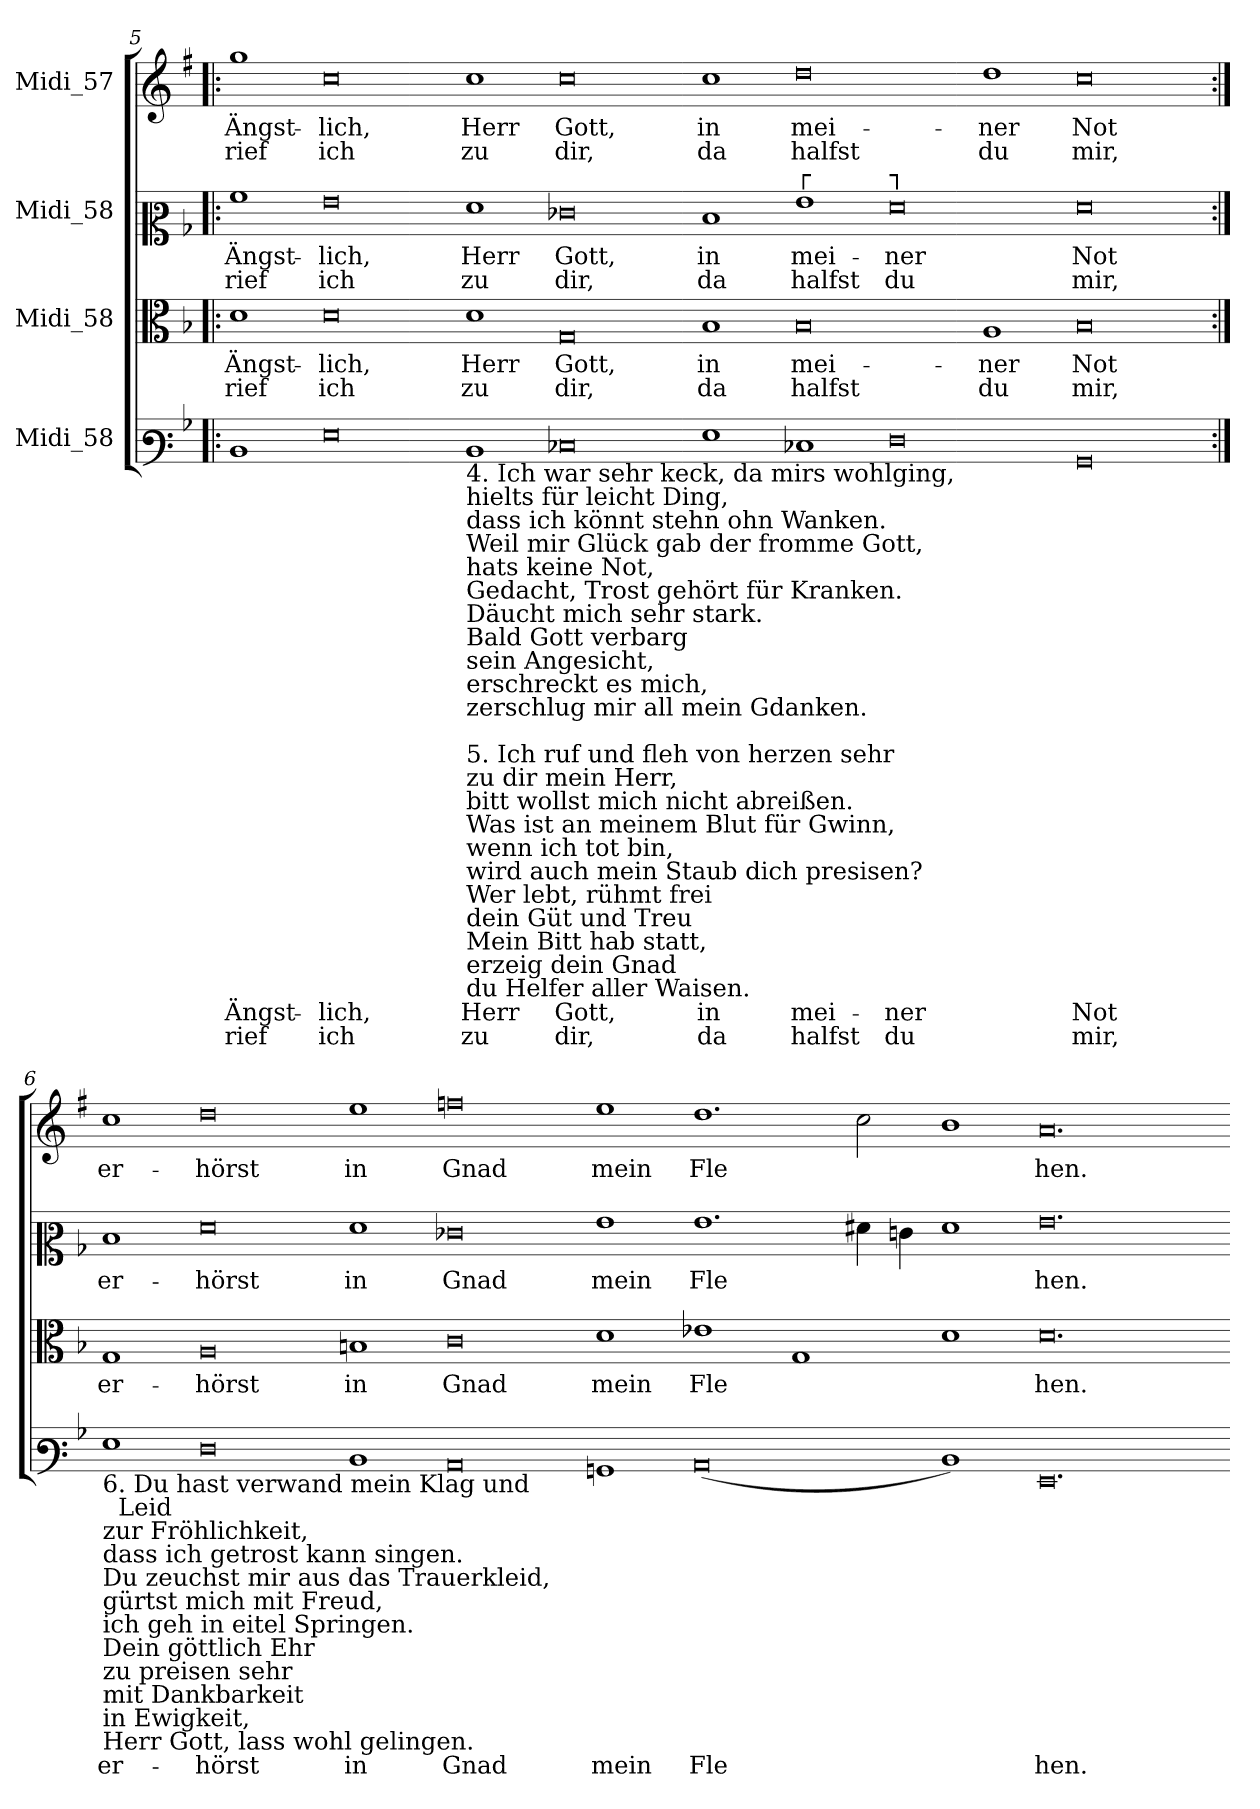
**kern	**text	**text	**kern	**text	**text	**kern	**text	**text	**kern	**text	**text
*part4	*part4	*part4	*part3	*part3	*part3	*part2	*part2	*part2	*part1	*part1	*part1
*staff4	*staff4	*staff4	*staff3	*staff3	*staff3	*staff2	*staff2	*staff2	*staff1	*staff1	*staff1
*I"Midi_58	*	*	*I"Midi_58	*	*	*I"Midi_58	*	*	*I"Midi_57	*	*
*clefF3	*	*	*clefC3	*	*	*clefC2	*	*	*clefG2	*	*
*	*	*	*	*	*	*	*	*	*ITrd1c2	*	*
*k[b-]	*	*	*k[b-]	*	*	*k[b-]	*	*	*k[b-]	*	*
*F:	*	*	*F:	*	*	*F:	*	*	*F:	*	*
=5!|:	=5!|:	=5!|:	=5!|:	=5!|:	=5!|:	=5!|:	=5!|:	=5!|:	=5!|:	=5!|:	=5!|:
!	!LO:LY:b	!LO:LY:b	!	!LO:LY:b	!LO:LY:b	!	!LO:LY:b	!LO:LY:b	!	!LO:LY:b	!LO:LY:b
1D	Ängst-	-rief	1d	Ängst-	-rief	1a	Ängst-	-rief	1ff	Ängst-	-rief
!	!LO:LY:b	!LO:LY:b	!	!LO:LY:b	!LO:LY:b	!	!LO:LY:b	!LO:LY:b	!	!LO:LY:b	!LO:LY:b
0G	lich,	ich	0d	lich,	ich	0g	lich,	ich	0b-	lich,	ich
!LO:TX:b:t=4. Ich war sehr keck, da mirs wohlging,\nhielts für leicht Ding,\ndass ich könnt stehn ohn Wanken.\nWeil mir Glück gab der fromme Gott,\nhats keine Not,\nGedacht, Trost gehört für Kranken.\nDäucht mich sehr stark.\nBald Gott verbarg\nsein Angesicht,\nerschreckt es mich,\nzerschlug mir all mein Gdanken.\n\n5. Ich ruf und fleh von herzen sehr\nzu dir mein Herr,\nbitt wollst mich nicht abreißen.\nWas ist an meinem Blut für Gwinn,\nwenn ich tot bin,\nwird auch mein Staub dich presisen?\nWer lebt, rühmt frei\ndein Güt und Treu\nMein Bitt hab statt,\nerzeig dein Gnad\ndu Helfer aller Waisen.	!	!	!	!	!	!	!	!	!	!	!
!	!LO:LY:b	!LO:LY:b	!	!LO:LY:b	!LO:LY:b	!	!LO:LY:b	!LO:LY:b	!	!LO:LY:b	!LO:LY:b
1D	Herr	zu	1d	Herr	zu	1f	Herr	zu	1b-	Herr	zu
!	!LO:LY:b	!LO:LY:b	!	!LO:LY:b	!LO:LY:b	!	!LO:LY:b	!LO:LY:b	!	!LO:LY:b	!LO:LY:b
0E-X	Gott,	dir,	0G	Gott,	dir,	0e-X	Gott,	dir,	0b-	Gott,	dir,
!	!LO:LY:b	!LO:LY:b	!	!LO:LY:b	!LO:LY:b	!	!LO:LY:b	!LO:LY:b	!	!LO:LY:b	!LO:LY:b
1G	in	da	1B-	in	da	1d	in	da	1b-	in	da
!	!	!	!	!	!	!LO:TX:a:t=┌	!	!	!	!	!
!	!LO:LY:b	!LO:LY:b	!	!LO:LY:b	!LO:LY:b	!	!LO:LY:b	!LO:LY:b	!	!LO:LY:b	!LO:LY:b
1E-X	mei-	-halfst	0B-	mei-	-halfst	1g	mei-	-halfst	0cc	mei-	-halfst
!	!	!	!	!	!	!LO:TX:a:t=┐	!	!	!	!	!
!	!LO:LY:b	!LO:LY:b	!	!	!	!	!LO:LY:b	!LO:LY:b	!	!	!
0F	ner	du	.	.	.	0f	ner	du	.	.	.
!	!	!	!	!LO:LY:b	!LO:LY:b	!	!	!	!	!LO:LY:b	!LO:LY:b
.	.	.	1A	ner	du	.	.	.	1cc	ner	du
!	!LO:LY:b	!LO:LY:b	!	!LO:LY:b	!LO:LY:b	!	!LO:LY:b	!LO:LY:b	!	!LO:LY:b	!LO:LY:b
0BB-	Not	mir,	0B-	Not	mir,	0f	Not	mir,	0b-	Not	mir,
=6:|!	=6:|!	=6:|!	=6:|!	=6:|!	=6:|!	=6:|!	=6:|!	=6:|!	=6:|!	=6:|!	=6:|!
!LO:TX:b:t=6. Du hast verwand mein Klag und\n                                                 Leid\nzur Fröhlichkeit,\ndass ich getrost kann singen.\nDu zeuchst mir aus das Trauerkleid,\ngürtst mich mit Freud,\nich geh in eitel Springen.\nDein göttlich Ehr\nzu preisen sehr\nmit Dankbarkeit\nin Ewigkeit,\nHerr Gott, lass wohl gelingen.	!	!	!	!	!	!	!	!	!	!	!
!	!LO:LY:b	!	!	!LO:LY:b	!	!	!LO:LY:b	!	!	!LO:LY:b	!
1G	er-	.	1G	er-	.	1d	er-	.	1b-	er-	.
!	!LO:LY:b	!	!	!LO:LY:b	!	!	!LO:LY:b	!	!	!LO:LY:b	!
0F	-hörst	.	0A	-hörst	.	0f	-hörst	.	0cc	-hörst	.
!	!LO:LY:b	!	!	!LO:LY:b	!	!	!LO:LY:b	!	!	!LO:LY:b	!
1D	in	.	1Bn	in	.	1f	in	.	1dd	in	.
!	!LO:LY:b	!	!	!LO:LY:b	!	!	!LO:LY:b	!	!	!LO:LY:b	!
0C	Gnad	.	0c	Gnad	.	0e-X	Gnad	.	0ee-X	Gnad	.
!	!LO:LY:b	!	!	!LO:LY:b	!	!	!LO:LY:b	!	!	!LO:LY:b	!
1BBn	mein	.	1d	mein	.	1g	mein	.	1dd	mein	.
!	!LO:LY:b	!	!	!LO:LY:b	!	!	!LO:LY:b	!	!	!LO:LY:b	!
(<0C	Fle	.	1e-X	Fle	.	1.g	Fle	.	1.cc	Fle	.
.	.	.	1G	.	.	.	.	.	.	.	.
.	.	.	.	.	.	4f#X	.	.	2b-	.	.
.	.	.	.	.	.	4en	.	.	.	.	.
1D)	.	.	1d	.	.	1f#	.	.	1a	.	.
!	!LO:LY:b	!	!	!LO:LY:b	!	!	!LO:LY:b	!	!	!LO:LY:b	!
0.GG	hen.	.	0.d	hen.	.	0.g	hen.	.	0.g	hen.	.
=-	=-	=-	=-	=-	=-	=-	=-	=-	=-	=-	=-
*-	*-	*-	*-	*-	*-	*-	*-	*-	*-	*-	*-
